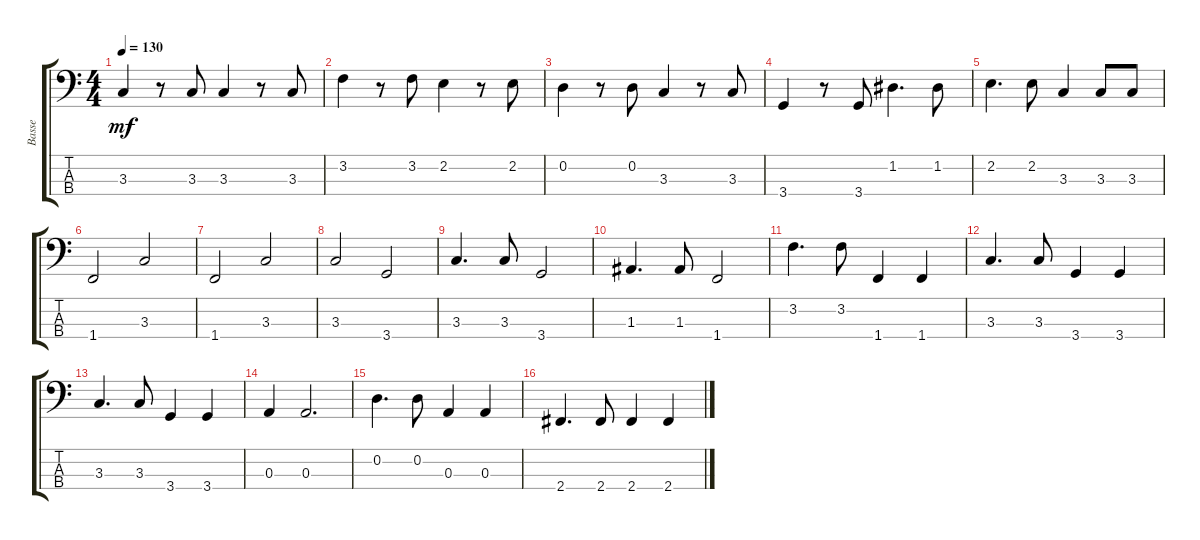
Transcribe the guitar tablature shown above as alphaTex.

\track ("Basse" "Basse") {instrument electricbasspick}
\staff {score tabs}
\tuning (G2 D2 A1 E1) {hide}
\ts (4 4)
\tempo 130
\clef f4
\ks c
3.3.4{dy mf} r.8 3.3.8 3.3.4 r.8 3.3.8 |
3.2.4 r.8 3.2.8 2.2.4 r.8 2.2.8 |
0.2.4 r.8 0.2.8 3.3.4 r.8 3.3.8 |
3.4.4 r.8 3.4.8 1.2.4{d} 1.2.8 |
2.2.4{d} 2.2.8 3.3.4 3.3.8 3.3.8 |
1.4.2 3.3.2 |
1.4.2 3.3.2 |
3.3.2 3.4.2 |
3.3.4{d} 3.3.8 3.4.2 |
1.3.4{d} 1.3.8 1.4.2 |
3.2.4{d} 3.2.8 1.4.4 1.4.4 |
3.3.4{d} 3.3.8 3.4.4 3.4.4 |
3.3.4{d} 3.3.8 3.4.4 3.4.4 |
0.3.4 0.3.2{d} |
0.2.4{d} 0.2.8 0.3.4 0.3.4 |
2.4.4{d} 2.4.8 2.4.4 2.4.4
